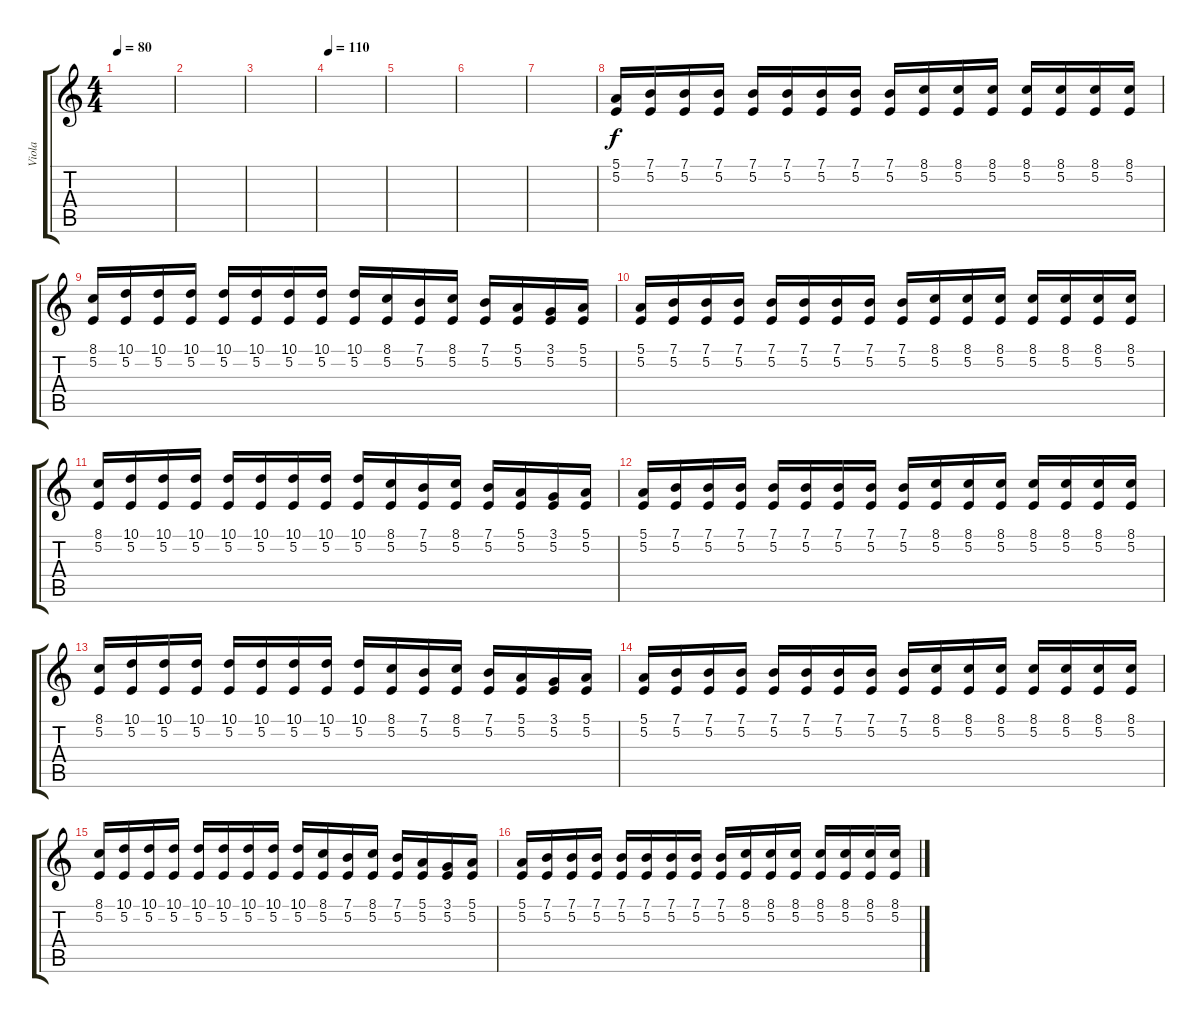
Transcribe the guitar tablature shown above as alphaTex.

\track ("Viola" "Viola") {instrument viola}
\staff {score tabs}
\tuning (E4 B3 G3 D3 A2 E2) {hide}
\ts (4 4)
\tempo 80
\clef g2
\ks c
|
|
|
\tempo 110
|
|
|
|
(5.1 5.2).16 (7.1 5.2).16 (7.1 5.2).16 (7.1 5.2).16 (7.1 5.2).16 (7.1 5.2).16 (7.1 5.2).16 (7.1 5.2).16 (7.1 5.2).16 (8.1 5.2).16 (8.1 5.2).16 (8.1 5.2).16 (8.1 5.2).16 (8.1 5.2).16 (8.1 5.2).16 (8.1 5.2).16 |
(8.1 5.2).16 (10.1 5.2).16 (10.1 5.2).16 (10.1 5.2).16 (10.1 5.2).16 (10.1 5.2).16 (10.1 5.2).16 (10.1 5.2).16 (10.1 5.2).16 (8.1 5.2).16 (7.1 5.2).16 (8.1 5.2).16 (7.1 5.2).16 (5.1 5.2).16 (3.1 5.2).16 (5.1 5.2).16 |
(5.1 5.2).16 (7.1 5.2).16 (7.1 5.2).16 (7.1 5.2).16 (7.1 5.2).16 (7.1 5.2).16 (7.1 5.2).16 (7.1 5.2).16 (7.1 5.2).16 (8.1 5.2).16 (8.1 5.2).16 (8.1 5.2).16 (8.1 5.2).16 (8.1 5.2).16 (8.1 5.2).16 (8.1 5.2).16 |
(8.1 5.2).16 (10.1 5.2).16 (10.1 5.2).16 (10.1 5.2).16 (10.1 5.2).16 (10.1 5.2).16 (10.1 5.2).16 (10.1 5.2).16 (10.1 5.2).16 (8.1 5.2).16 (7.1 5.2).16 (8.1 5.2).16 (7.1 5.2).16 (5.1 5.2).16 (3.1 5.2).16 (5.1 5.2).16 |
(5.1 5.2).16 (7.1 5.2).16 (7.1 5.2).16 (7.1 5.2).16 (7.1 5.2).16 (7.1 5.2).16 (7.1 5.2).16 (7.1 5.2).16 (7.1 5.2).16 (8.1 5.2).16 (8.1 5.2).16 (8.1 5.2).16 (8.1 5.2).16 (8.1 5.2).16 (8.1 5.2).16 (8.1 5.2).16 |
(8.1 5.2).16 (10.1 5.2).16 (10.1 5.2).16 (10.1 5.2).16 (10.1 5.2).16 (10.1 5.2).16 (10.1 5.2).16 (10.1 5.2).16 (10.1 5.2).16 (8.1 5.2).16 (7.1 5.2).16 (8.1 5.2).16 (7.1 5.2).16 (5.1 5.2).16 (3.1 5.2).16 (5.1 5.2).16 |
(5.1 5.2).16 (7.1 5.2).16 (7.1 5.2).16 (7.1 5.2).16 (7.1 5.2).16 (7.1 5.2).16 (7.1 5.2).16 (7.1 5.2).16 (7.1 5.2).16 (8.1 5.2).16 (8.1 5.2).16 (8.1 5.2).16 (8.1 5.2).16 (8.1 5.2).16 (8.1 5.2).16 (8.1 5.2).16 |
(8.1 5.2).16 (10.1 5.2).16 (10.1 5.2).16 (10.1 5.2).16 (10.1 5.2).16 (10.1 5.2).16 (10.1 5.2).16 (10.1 5.2).16 (10.1 5.2).16 (8.1 5.2).16 (7.1 5.2).16 (8.1 5.2).16 (7.1 5.2).16 (5.1 5.2).16 (3.1 5.2).16 (5.1 5.2).16 |
(5.1 5.2).16 (7.1 5.2).16 (7.1 5.2).16 (7.1 5.2).16 (7.1 5.2).16 (7.1 5.2).16 (7.1 5.2).16 (7.1 5.2).16 (7.1 5.2).16 (8.1 5.2).16 (8.1 5.2).16 (8.1 5.2).16 (8.1 5.2).16 (8.1 5.2).16 (8.1 5.2).16 (8.1 5.2).16
